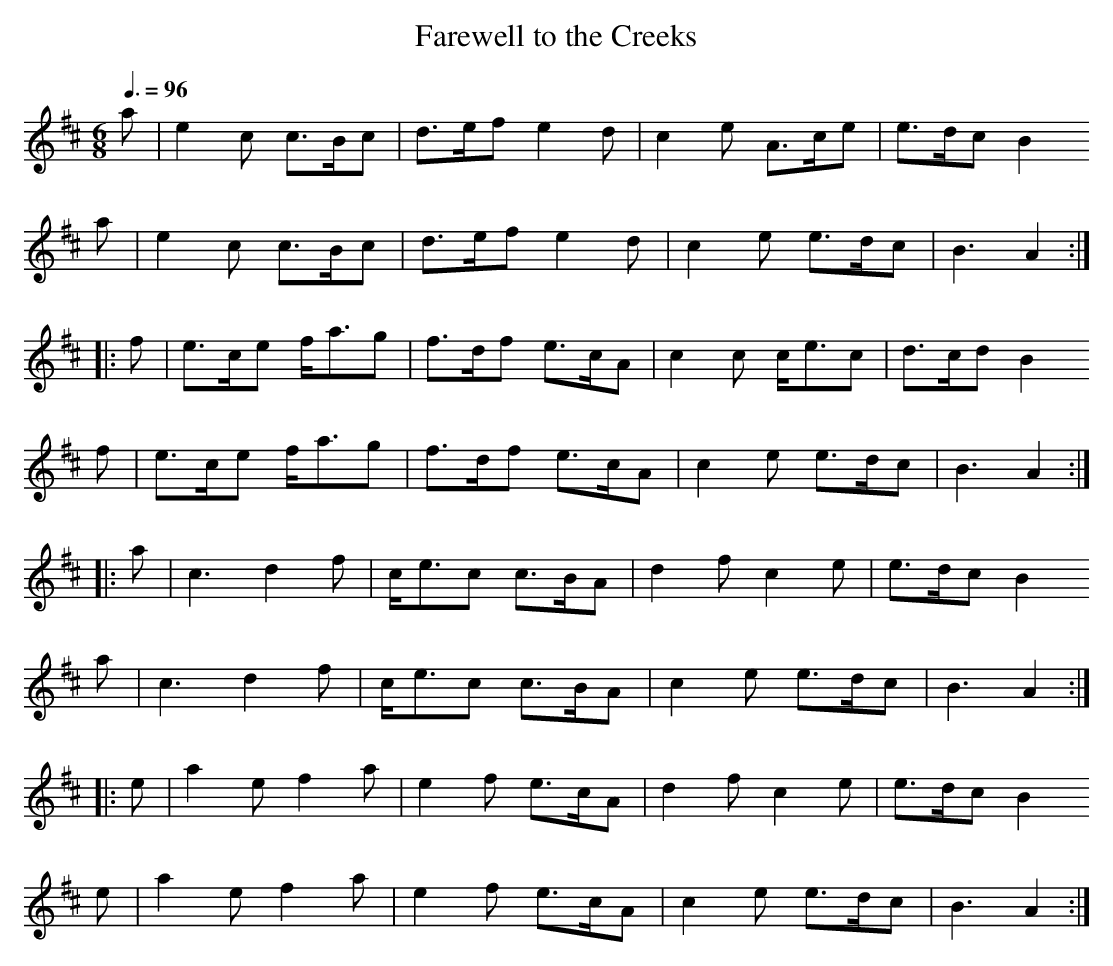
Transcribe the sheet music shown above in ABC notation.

X:1
T:Farewell to the Creeks
M:6/8
L:1/8
Q:3/8=96
K:AMix
  a|e2c  c>Bc|d>ef e2d |c2e A>ce|e>dc B2
  a|e2c  c>Bc|d>ef e2d |c2e e>dc|B3   A2:|
|:f|e>ce f<ag|f>df e>cA|c2c c<ec|d>cd B2
  f|e>ce f<ag|f>df e>cA|c2e e>dc|B3   A2:|
|:a|c3   d2f |c<ec c>BA|d2f c2e |e>dc B2
  a|c3   d2f |c<ec c>BA|c2e e>dc|B3   A2:|
|:e|a2e  f2a |e2f  e>cA|d2f c2e |e>dc B2
  e|a2e  f2a |e2f  e>cA|c2e e>dc|B3   A2:|

As turned into a song by Hamish Henderson, he seems to have found it
easier for the singer to replace that section entirely with a repeat
of the third section, so the whole tune stays in the same hexatonic
pitch set:
